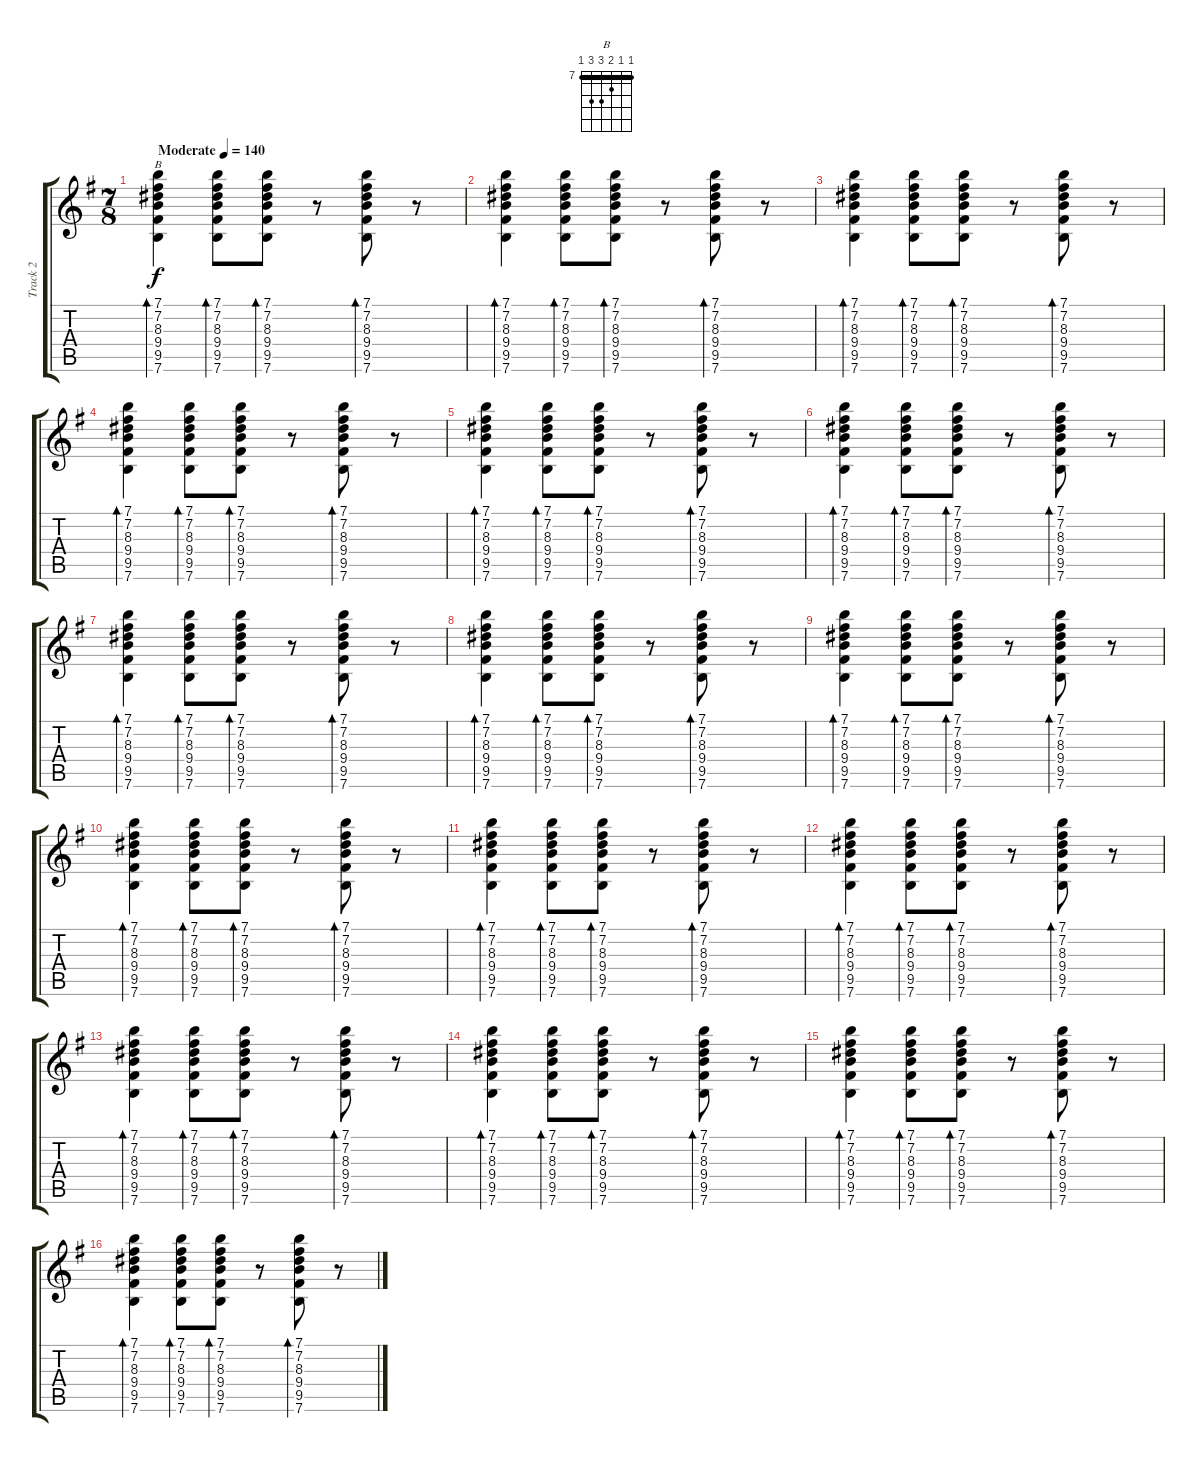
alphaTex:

\track ("Track 2" "Track 2") {instrument acousticguitarnylon}
\staff {score tabs}
\tuning (E4 B3 G3 D3 A2 E2) {hide}
\chord ("B" 7 7 8 9 9 7) {firstfret 7 barre 7}
\ts (7 8)
\tempo (140 "Moderate")
\clef g2
\ks g
(7.1 7.2 8.3 9.4 9.5 7.6).4{bd 60 ch "B" dy f instrument acousticguitarnylon} (7.1 7.2 8.3 9.4 9.5 7.6).8{bd 60} (7.1 7.2 8.3 9.4 9.5 7.6).8{bd 60} r.8 (7.1 7.2 8.3 9.4 9.5 7.6).8{bd 60} r.8 |
(7.1 7.2 8.3 9.4 9.5 7.6).4{bd 60} (7.1 7.2 8.3 9.4 9.5 7.6).8{bd 60} (7.1 7.2 8.3 9.4 9.5 7.6).8{bd 60} r.8 (7.1 7.2 8.3 9.4 9.5 7.6).8{bd 60} r.8 |
(7.1 7.2 8.3 9.4 9.5 7.6).4{bd 60} (7.1 7.2 8.3 9.4 9.5 7.6).8{bd 60} (7.1 7.2 8.3 9.4 9.5 7.6).8{bd 60} r.8 (7.1 7.2 8.3 9.4 9.5 7.6).8{bd 60} r.8 |
(7.1 7.2 8.3 9.4 9.5 7.6).4{bd 60} (7.1 7.2 8.3 9.4 9.5 7.6).8{bd 60} (7.1 7.2 8.3 9.4 9.5 7.6).8{bd 60} r.8 (7.1 7.2 8.3 9.4 9.5 7.6).8{bd 60} r.8 |
(7.1 7.2 8.3 9.4 9.5 7.6).4{bd 60} (7.1 7.2 8.3 9.4 9.5 7.6).8{bd 60} (7.1 7.2 8.3 9.4 9.5 7.6).8{bd 60} r.8 (7.1 7.2 8.3 9.4 9.5 7.6).8{bd 60} r.8 |
(7.1 7.2 8.3 9.4 9.5 7.6).4{bd 60} (7.1 7.2 8.3 9.4 9.5 7.6).8{bd 60} (7.1 7.2 8.3 9.4 9.5 7.6).8{bd 60} r.8 (7.1 7.2 8.3 9.4 9.5 7.6).8{bd 60} r.8 |
(7.1 7.2 8.3 9.4 9.5 7.6).4{bd 60} (7.1 7.2 8.3 9.4 9.5 7.6).8{bd 60} (7.1 7.2 8.3 9.4 9.5 7.6).8{bd 60} r.8 (7.1 7.2 8.3 9.4 9.5 7.6).8{bd 60} r.8 |
(7.1 7.2 8.3 9.4 9.5 7.6).4{bd 60} (7.1 7.2 8.3 9.4 9.5 7.6).8{bd 60} (7.1 7.2 8.3 9.4 9.5 7.6).8{bd 60} r.8 (7.1 7.2 8.3 9.4 9.5 7.6).8{bd 60} r.8 |
(7.1 7.2 8.3 9.4 9.5 7.6).4{bd 60} (7.1 7.2 8.3 9.4 9.5 7.6).8{bd 60} (7.1 7.2 8.3 9.4 9.5 7.6).8{bd 60} r.8 (7.1 7.2 8.3 9.4 9.5 7.6).8{bd 60} r.8 |
(7.1 7.2 8.3 9.4 9.5 7.6).4{bd 60} (7.1 7.2 8.3 9.4 9.5 7.6).8{bd 60} (7.1 7.2 8.3 9.4 9.5 7.6).8{bd 60} r.8 (7.1 7.2 8.3 9.4 9.5 7.6).8{bd 60} r.8 |
(7.1 7.2 8.3 9.4 9.5 7.6).4{bd 60} (7.1 7.2 8.3 9.4 9.5 7.6).8{bd 60} (7.1 7.2 8.3 9.4 9.5 7.6).8{bd 60} r.8 (7.1 7.2 8.3 9.4 9.5 7.6).8{bd 60} r.8 |
(7.1 7.2 8.3 9.4 9.5 7.6).4{bd 60} (7.1 7.2 8.3 9.4 9.5 7.6).8{bd 60} (7.1 7.2 8.3 9.4 9.5 7.6).8{bd 60} r.8 (7.1 7.2 8.3 9.4 9.5 7.6).8{bd 60} r.8 |
(7.1 7.2 8.3 9.4 9.5 7.6).4{bd 60} (7.1 7.2 8.3 9.4 9.5 7.6).8{bd 60} (7.1 7.2 8.3 9.4 9.5 7.6).8{bd 60} r.8 (7.1 7.2 8.3 9.4 9.5 7.6).8{bd 60} r.8 |
(7.1 7.2 8.3 9.4 9.5 7.6).4{bd 60} (7.1 7.2 8.3 9.4 9.5 7.6).8{bd 60} (7.1 7.2 8.3 9.4 9.5 7.6).8{bd 60} r.8 (7.1 7.2 8.3 9.4 9.5 7.6).8{bd 60} r.8 |
(7.1 7.2 8.3 9.4 9.5 7.6).4{bd 60} (7.1 7.2 8.3 9.4 9.5 7.6).8{bd 60} (7.1 7.2 8.3 9.4 9.5 7.6).8{bd 60} r.8 (7.1 7.2 8.3 9.4 9.5 7.6).8{bd 60} r.8 |
(7.1 7.2 8.3 9.4 9.5 7.6).4{bd 60} (7.1 7.2 8.3 9.4 9.5 7.6).8{bd 60} (7.1 7.2 8.3 9.4 9.5 7.6).8{bd 60} r.8 (7.1 7.2 8.3 9.4 9.5 7.6).8{bd 60} r.8
